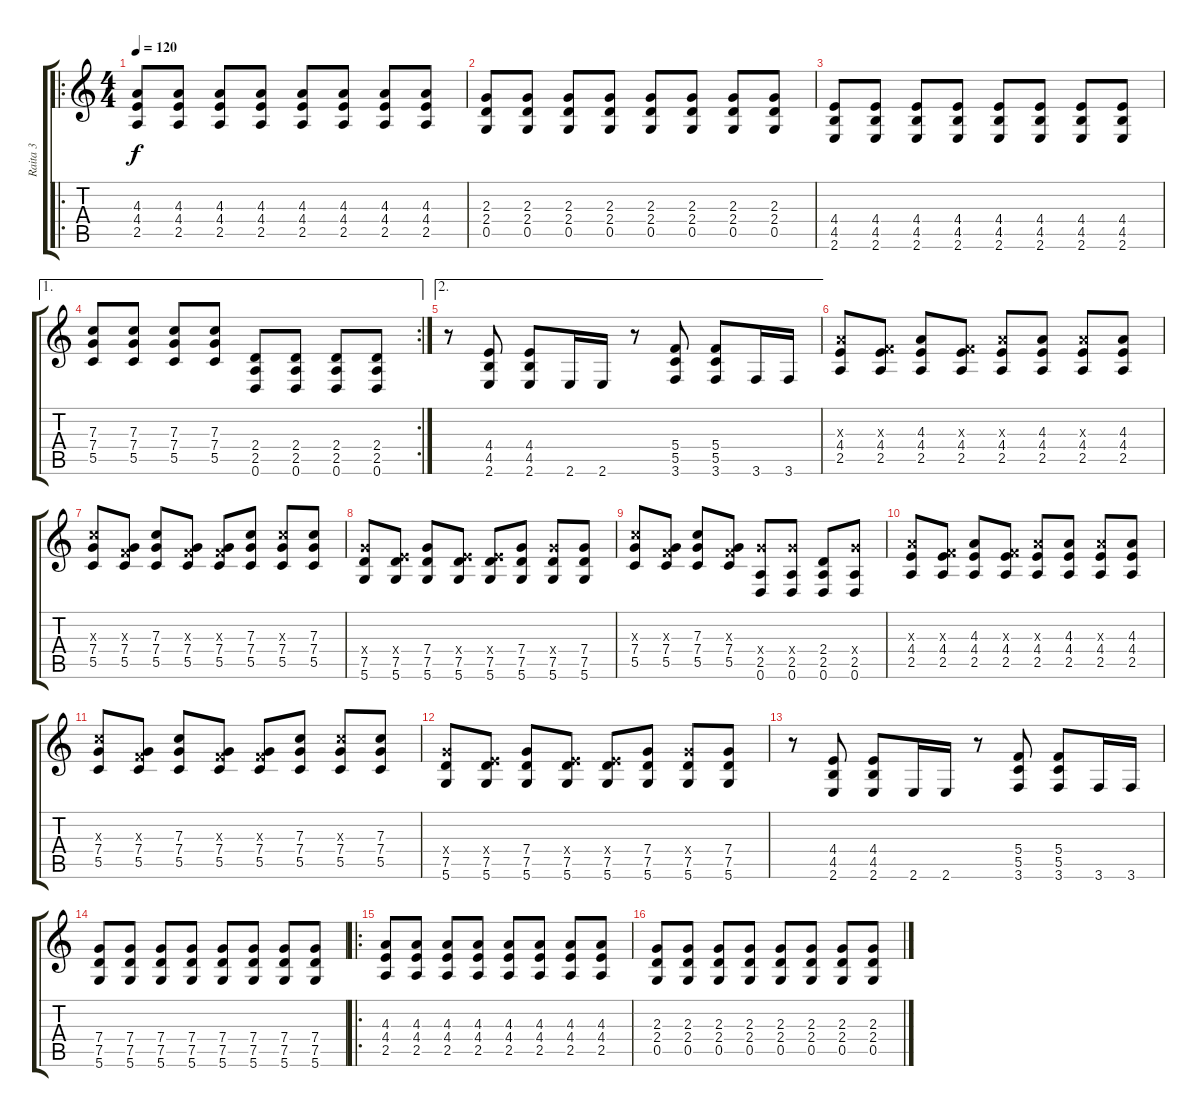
\track ("Raita 3" "Raita 3") {instrument distortionguitar}
\staff {score tabs}
\tuning (D4 A3 F3 C3 G2 D2) {hide}
\ro
\ts (4 4)
\tempo 120
\clef g2
\ks c
(4.3 4.4 2.5).8{dy f} (4.3 4.4 2.5).8 (4.3 4.4 2.5).8 (4.3 4.4 2.5).8 (4.3 4.4 2.5).8 (4.3 4.4 2.5).8 (4.3 4.4 2.5).8 (4.3 4.4 2.5).8 |
(2.3 2.4 0.5).8 (2.3 2.4 0.5).8 (2.3 2.4 0.5).8 (2.3 2.4 0.5).8 (2.3 2.4 0.5).8 (2.3 2.4 0.5).8 (2.3 2.4 0.5).8 (2.3 2.4 0.5).8 |
(4.4 4.5 2.6).8 (4.4 4.5 2.6).8 (4.4 4.5 2.6).8 (4.4 4.5 2.6).8 (4.4 4.5 2.6).8 (4.4 4.5 2.6).8 (4.4 4.5 2.6).8 (4.4 4.5 2.6).8 |
\ae 1
\rc 2
(7.3 7.4 5.5).8 (7.3 7.4 5.5).8 (7.3 7.4 5.5).8 (7.3 7.4 5.5).8 (2.4 2.5 0.6).8 (2.4 2.5 0.6).8 (2.4 2.5 0.6).8 (2.4 2.5 0.6).8 |
\ae 2
r.8 (4.4 4.5 2.6).8 (4.4 4.5 2.6).8 2.6.16 2.6.16 r.8 (5.4 5.5 3.6).8 (5.4 5.5 3.6).8 3.6.16 3.6.16 |
(4.3{x} 4.4 2.5).8 (0.3{x} 4.4 2.5).8 (4.3 4.4 2.5).8 (0.3{x} 4.4 2.5).8 (4.3{x} 4.4 2.5).8 (4.3 4.4 2.5).8 (4.3{x} 4.4 2.5).8 (4.3 4.4 2.5).8 |
(7.3{x} 7.4 5.5).8 (0.3{x} 7.4 5.5).8 (7.3 7.4 5.5).8 (0.3{x} 7.4 5.5).8 (0.3{x} 7.4 5.5).8 (7.3 7.4 5.5).8 (7.3{x} 7.4 5.5).8 (7.3 7.4 5.5).8 |
(7.4{x} 7.5 5.6).8 (4.4{x} 7.5 5.6).8 (7.4 7.5 5.6).8 (4.4{x} 7.5 5.6).8 (4.4{x} 7.5 5.6).8 (7.4 7.5 5.6).8 (7.4{x} 7.5 5.6).8 (7.4 7.5 5.6).8 |
(7.3{x} 7.4 5.5).8 (0.3{x} 7.4 5.5).8 (7.3 7.4 5.5).8 (0.3{x} 7.4 5.5).8 (7.4{x} 2.5 0.6).8 (7.4{x} 2.5 0.6).8 (2.4 2.5 0.6).8 (7.4{x} 2.5 0.6).8 |
(4.3{x} 4.4 2.5).8 (0.3{x} 4.4 2.5).8 (4.3 4.4 2.5).8 (0.3{x} 4.4 2.5).8 (4.3{x} 4.4 2.5).8 (4.3 4.4 2.5).8 (4.3{x} 4.4 2.5).8 (4.3 4.4 2.5).8 |
(7.3{x} 7.4 5.5).8 (0.3{x} 7.4 5.5).8 (7.3 7.4 5.5).8 (0.3{x} 7.4 5.5).8 (0.3{x} 7.4 5.5).8 (7.3 7.4 5.5).8 (7.3{x} 7.4 5.5).8 (7.3 7.4 5.5).8 |
(7.4{x} 7.5 5.6).8 (4.4{x} 7.5 5.6).8 (7.4 7.5 5.6).8 (4.4{x} 7.5 5.6).8 (4.4{x} 7.5 5.6).8 (7.4 7.5 5.6).8 (7.4{x} 7.5 5.6).8 (7.4 7.5 5.6).8 |
r.8 (4.4 4.5 2.6).8 (4.4 4.5 2.6).8 2.6.16 2.6.16 r.8 (5.4 5.5 3.6).8 (5.4 5.5 3.6).8 3.6.16 3.6.16 |
(7.4 7.5 5.6).8 (7.4 7.5 5.6).8 (7.4 7.5 5.6).8 (7.4 7.5 5.6).8 (7.4 7.5 5.6).8 (7.4 7.5 5.6).8 (7.4 7.5 5.6).8 (7.4 7.5 5.6).8 |
\ro
(4.3 4.4 2.5).8 (4.3 4.4 2.5).8 (4.3 4.4 2.5).8 (4.3 4.4 2.5).8 (4.3 4.4 2.5).8 (4.3 4.4 2.5).8 (4.3 4.4 2.5).8 (4.3 4.4 2.5).8 |
(2.3 2.4 0.5).8 (2.3 2.4 0.5).8 (2.3 2.4 0.5).8 (2.3 2.4 0.5).8 (2.3 2.4 0.5).8 (2.3 2.4 0.5).8 (2.3 2.4 0.5).8 (2.3 2.4 0.5).8
